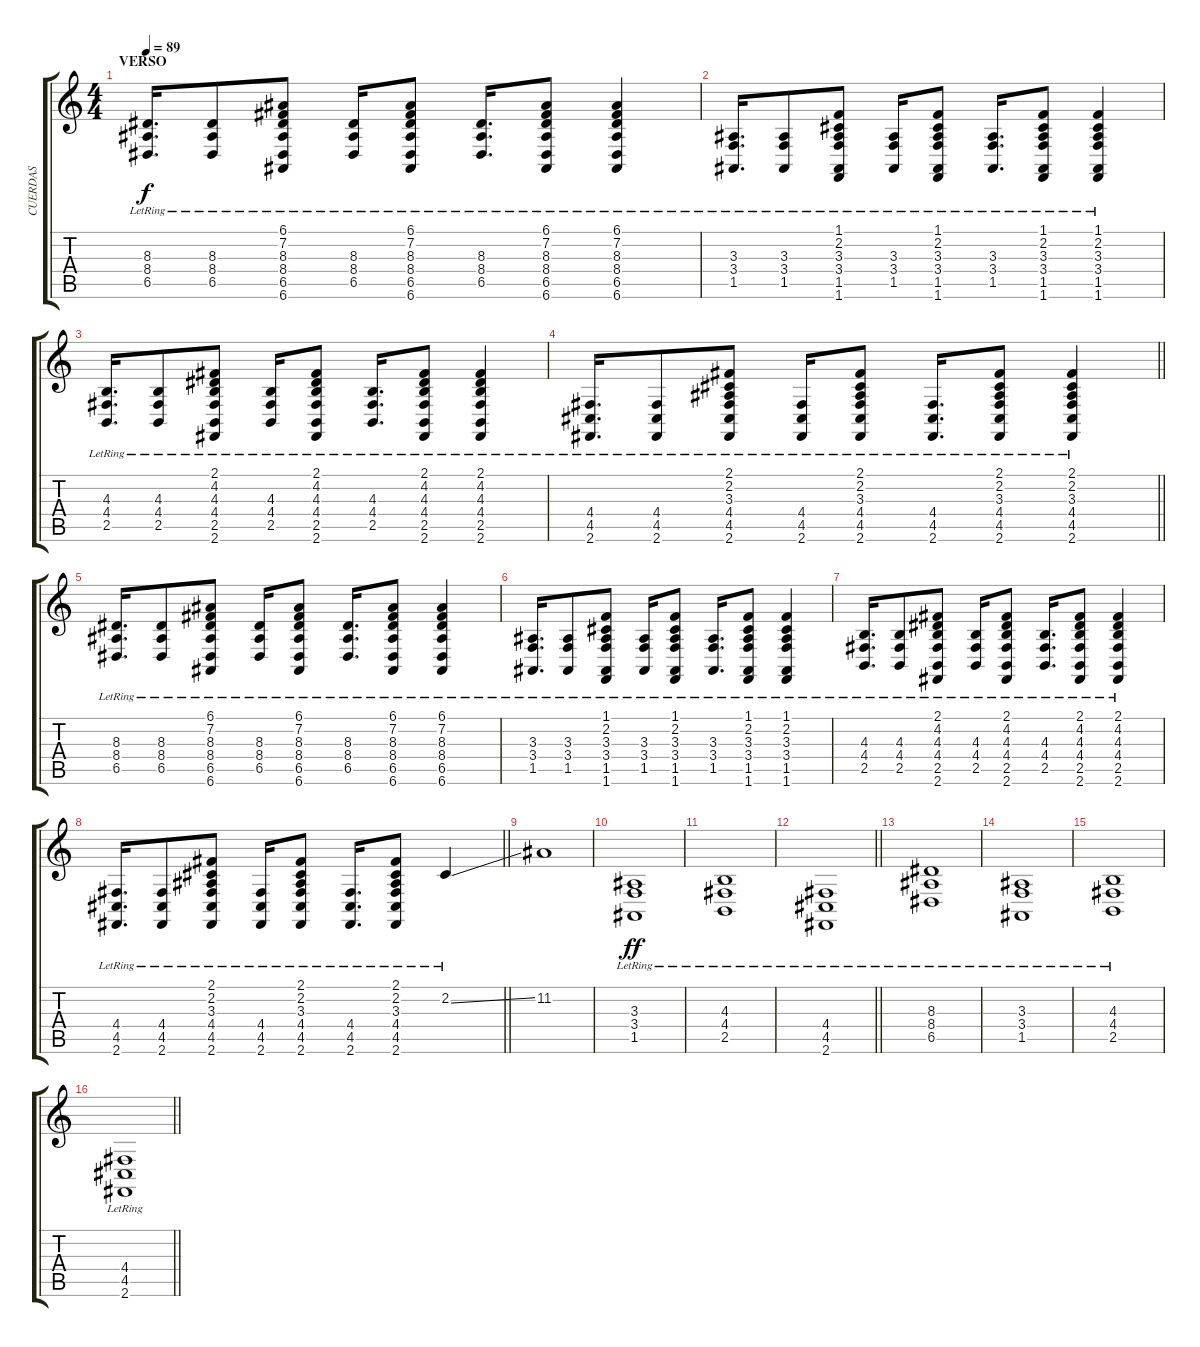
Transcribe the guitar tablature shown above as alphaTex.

\track ("CUERDAS" "CUERDAS") {instrument pad4choir}
\staff {score tabs}
\tuning (E4 B3 G3 D3 A2 E2) {hide}
\ts (4 4)
\section ("" "VERSO")
\tempo 89
\clef g2
\ks c
(8.3{lr} 8.4{lr} 6.5{lr}).16{d dy f} (8.3{lr} 8.4{lr} 6.5{lr}).8 (6.1{lr} 7.2{lr} 8.3{lr} 8.4{lr} 6.5{lr} 6.6{lr}).8 (8.3{lr} 8.4{lr} 6.5{lr}).16 (6.1{lr} 7.2{lr} 8.3{lr} 8.4{lr} 6.5{lr} 6.6{lr}).8 (8.3{lr} 8.4{lr} 6.5{lr}).16{d} (6.1{lr} 7.2{lr} 8.3{lr} 8.4{lr} 6.5{lr} 6.6{lr}).8 (6.1{lr} 7.2{lr} 8.3{lr} 8.4{lr} 6.5{lr} 6.6{lr}).4 |
(3.3{lr} 3.4{lr} 1.5{lr}).16{d} (3.3{lr} 3.4{lr} 1.5{lr}).8 (1.1{lr} 2.2{lr} 3.3{lr} 3.4{lr} 1.5{lr} 1.6{lr}).8 (3.3{lr} 3.4{lr} 1.5{lr}).16 (1.1{lr} 2.2{lr} 3.3{lr} 3.4{lr} 1.5{lr} 1.6{lr}).8 (3.3{lr} 3.4{lr} 1.5{lr}).16{d} (1.1{lr} 2.2{lr} 3.3{lr} 3.4{lr} 1.5{lr} 1.6{lr}).8 (1.1{lr} 2.2{lr} 3.3{lr} 3.4{lr} 1.5{lr} 1.6{lr}).4 |
(4.3{lr} 4.4{lr} 2.5{lr}).16{d} (4.3{lr} 4.4{lr} 2.5{lr}).8 (2.1{lr} 4.2{lr} 4.3{lr} 4.4{lr} 2.5{lr} 2.6{lr}).8 (4.3{lr} 4.4{lr} 2.5{lr}).16 (2.1{lr} 4.2{lr} 4.3{lr} 4.4{lr} 2.5{lr} 2.6{lr}).8 (4.3{lr} 4.4{lr} 2.5{lr}).16{d} (2.1{lr} 4.2{lr} 4.3{lr} 4.4{lr} 2.5{lr} 2.6{lr}).8 (2.1{lr} 4.2{lr} 4.3{lr} 4.4{lr} 2.5{lr} 2.6{lr}).4 |
\barLineRight lightlight
(4.4{lr} 4.5{lr} 2.6).16{d} (4.4{lr} 4.5{lr} 2.6).8 (2.1{lr} 2.2{lr} 3.3{lr} 4.4{lr} 4.5{lr} 2.6{lr}).8 (4.4{lr} 4.5{lr} 2.6).16 (2.1{lr} 2.2{lr} 3.3{lr} 4.4{lr} 4.5{lr} 2.6{lr}).8 (4.4 4.5{lr} 2.6).16{d} (2.1{lr} 2.2{lr} 3.3{lr} 4.4{lr} 4.5{lr} 2.6{lr}).8 (2.1{lr} 2.2{lr} 3.3{lr} 4.4{lr} 4.5{lr} 2.6{lr}).4 |
(8.3{lr} 8.4{lr} 6.5{lr}).16{d} (8.3{lr} 8.4{lr} 6.5{lr}).8 (6.1{lr} 7.2{lr} 8.3{lr} 8.4{lr} 6.5{lr} 6.6{lr}).8 (8.3{lr} 8.4{lr} 6.5{lr}).16 (6.1{lr} 7.2{lr} 8.3{lr} 8.4{lr} 6.5{lr} 6.6{lr}).8 (8.3{lr} 8.4{lr} 6.5{lr}).16{d} (6.1{lr} 7.2{lr} 8.3{lr} 8.4{lr} 6.5{lr} 6.6{lr}).8 (6.1{lr} 7.2{lr} 8.3{lr} 8.4{lr} 6.5{lr} 6.6{lr}).4 |
(3.3{lr} 3.4{lr} 1.5{lr}).16{d} (3.3{lr} 3.4{lr} 1.5{lr}).8 (1.1{lr} 2.2{lr} 3.3{lr} 3.4{lr} 1.5{lr} 1.6{lr}).8 (3.3{lr} 3.4{lr} 1.5{lr}).16 (1.1{lr} 2.2{lr} 3.3{lr} 3.4{lr} 1.5{lr} 1.6{lr}).8 (3.3{lr} 3.4{lr} 1.5{lr}).16{d} (1.1{lr} 2.2{lr} 3.3{lr} 3.4{lr} 1.5{lr} 1.6{lr}).8 (1.1{lr} 2.2{lr} 3.3{lr} 3.4{lr} 1.5{lr} 1.6{lr}).4 |
(4.3{lr} 4.4{lr} 2.5{lr}).16{d} (4.3{lr} 4.4{lr} 2.5{lr}).8 (2.1{lr} 4.2{lr} 4.3{lr} 4.4{lr} 2.5{lr} 2.6{lr}).8 (4.3{lr} 4.4{lr} 2.5{lr}).16 (2.1{lr} 4.2{lr} 4.3{lr} 4.4{lr} 2.5{lr} 2.6{lr}).8 (4.3{lr} 4.4{lr} 2.5{lr}).16{d} (2.1{lr} 4.2{lr} 4.3{lr} 4.4{lr} 2.5{lr} 2.6{lr}).8 (2.1{lr} 4.2{lr} 4.3{lr} 4.4{lr} 2.5{lr} 2.6{lr}).4 |
\barLineRight lightlight
(4.4{lr} 4.5{lr} 2.6).16{d} (4.4{lr} 4.5{lr} 2.6).8 (2.1{lr} 2.2{lr} 3.3{lr} 4.4{lr} 4.5{lr} 2.6{lr}).8 (4.4{lr} 4.5{lr} 2.6).16 (2.1{lr} 2.2{lr} 3.3{lr} 4.4{lr} 4.5{lr} 2.6{lr}).8 (4.4 4.5{lr} 2.6).16{d} (2.1{lr} 2.2{lr} 3.3{lr} 4.4{lr} 4.5{lr} 2.6{lr}).8 2.2{ss lr}.4{volume 8} |
\section ("" "")
11.2.1 |
(3.3{lr} 3.4{lr} 1.5{lr}).1{dy ff} |
(4.3{lr} 4.4{lr} 2.5{lr}).1 |
\barLineRight lightlight
(4.4{lr} 4.5{lr} 2.6{lr}).1 |
(8.3{lr} 8.4{lr} 6.5{lr}).1 |
(3.3{lr} 3.4{lr} 1.5{lr}).1 |
(4.3{lr} 4.4{lr} 2.5{lr}).1 |
\barLineRight lightlight
(4.4{lr} 4.5{lr} 2.6{lr}).1
